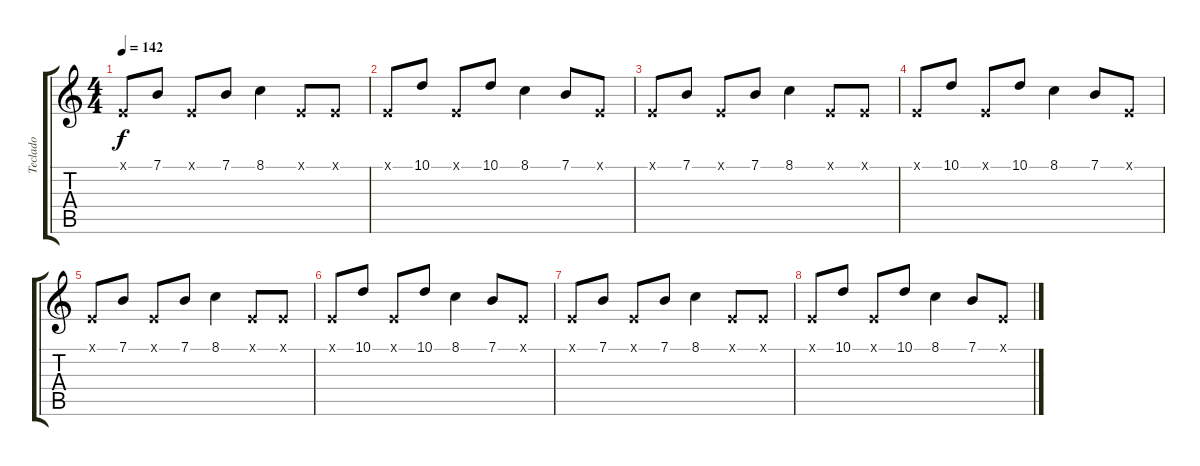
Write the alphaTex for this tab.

\track ("Teclado" "Teclado") {instrument choiraahs}
\staff {score tabs}
\tuning (E4 B3 G3 D3 A2 E2) {hide}
\ts (4 4)
\tempo 142
\clef g2
\ks c
0.1{x}.8{dy f} 7.1.8 0.1{x}.8 7.1.8 8.1.4 0.1{x}.8 0.1{x}.8 |
0.1{x}.8 10.1.8 0.1{x}.8 10.1.8 8.1.4 7.1.8 0.1{x}.8 |
0.1{x}.8 7.1.8 0.1{x}.8 7.1.8 8.1.4 0.1{x}.8 0.1{x}.8 |
0.1{x}.8 10.1.8 0.1{x}.8 10.1.8 8.1.4 7.1.8 0.1{x}.8 |
0.1{x}.8 7.1.8 0.1{x}.8 7.1.8 8.1.4 0.1{x}.8 0.1{x}.8 |
0.1{x}.8 10.1.8 0.1{x}.8 10.1.8 8.1.4 7.1.8 0.1{x}.8 |
0.1{x}.8 7.1.8 0.1{x}.8 7.1.8 8.1.4 0.1{x}.8 0.1{x}.8 |
0.1{x}.8 10.1.8 0.1{x}.8 10.1.8 8.1.4 7.1.8 0.1{x}.8
